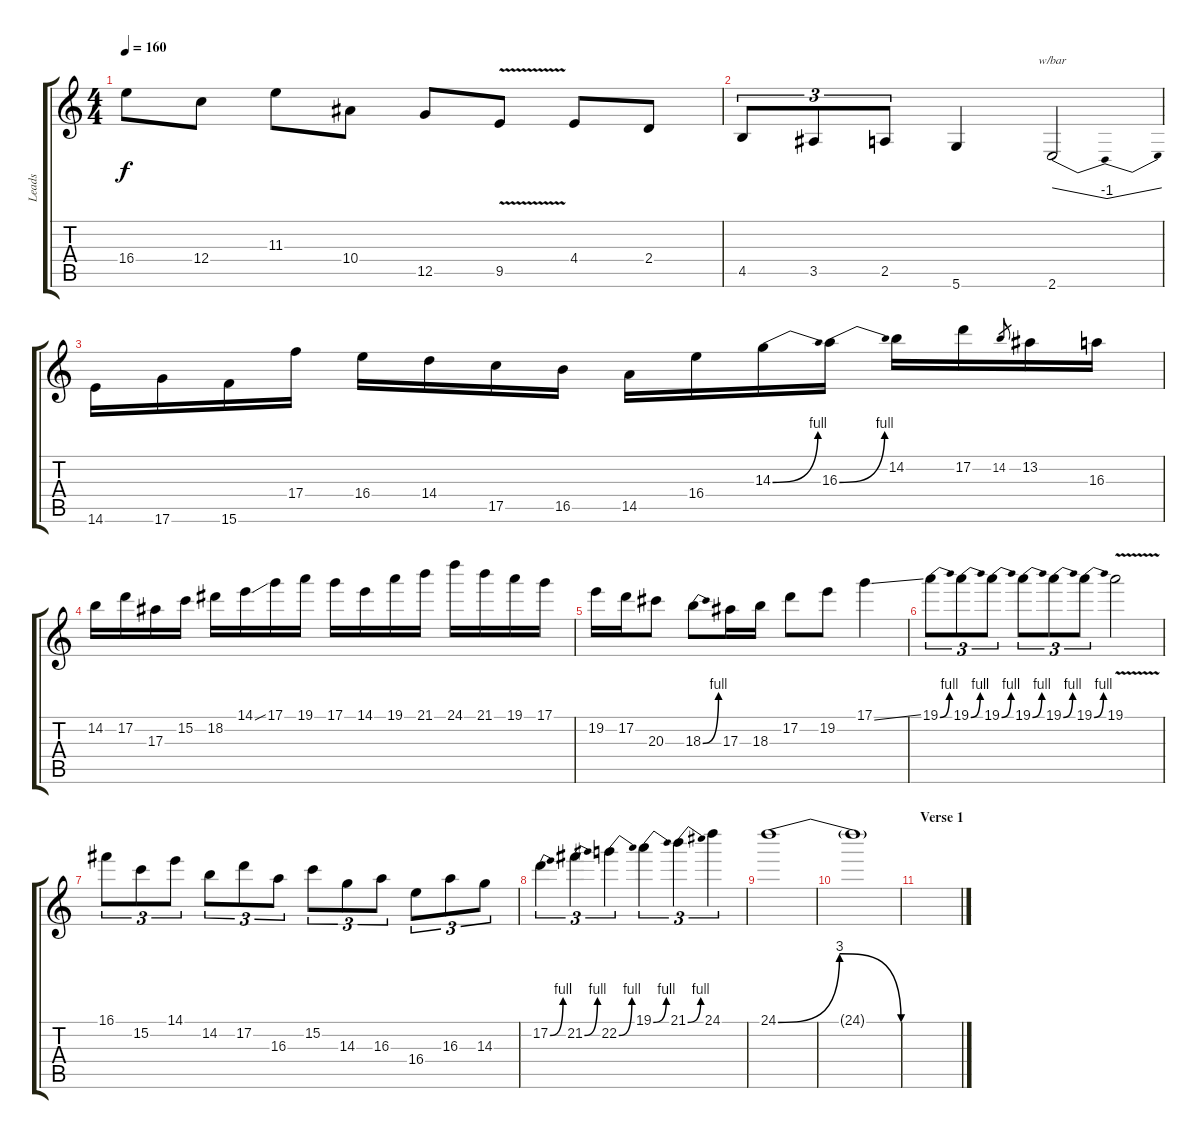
\track ("Leads" "Leads") {instrument distortionguitar}
\staff {score tabs}
\tuning (D4 A3 F3 C3 G2 D2) {hide}
\ts (4 4)
\tempo 160
\clef g2
\ks c
16.4.8{dy f} 12.4.8 11.3.8 10.4.8 12.5.8 9.5{v}.8 4.4.8 2.4.8 |
4.5.8{tu (3 2)} 3.5.8{tu (3 2)} 2.5.8{tu (3 2)} 5.6.4 2.6.2{tbe (dip default 0 0 30 -4 60 0)} |
14.6.16 17.6.16 15.6.16 17.4.16 16.4.16 14.4.16 17.5.16 16.5.16 14.5.16 16.4.16 14.3{be (bend 0 0 60 4)}.16 16.3{be (bend 0 0 60 4)}.16 14.2.16 17.2.16 14.2.8{gr} 13.2.16 16.3.16 |
14.2.16 17.2.16 17.3.16 15.2.16 18.2.16 14.1{ss}.16 17.1.16 19.1.16 17.1.16 14.1.16 19.1.16 21.1.16 24.1.16 21.1.16 19.1.16 17.1.16 |
19.2.16 17.2.16 20.3.8 18.3{be (bend 0 0 60 4)}.8 17.3.16 18.3.16 17.2.8 19.2.8 17.1{ss}.4 |
19.1{be (bend 0 0 60 4)}.8{tu (3 2)} 19.1{be (bend 0 0 60 4)}.8{tu (3 2)} 19.1{be (bend 0 0 60 4)}.8{tu (3 2)} 19.1{be (bend 0 0 60 4)}.8{tu (3 2)} 19.1{be (bend 0 0 60 4)}.8{tu (3 2)} 19.1{be (bend 0 0 60 4)}.8{tu (3 2)} 19.1{v}.2 |
16.1.8{tu (3 2)} 15.2.8{tu (3 2)} 14.1.8{tu (3 2)} 14.2.8{tu (3 2)} 17.2.8{tu (3 2)} 16.3.8{tu (3 2)} 15.2.8{tu (3 2)} 14.3.8{tu (3 2)} 16.3.8{tu (3 2)} 16.4.8{tu (3 2)} 16.3.8{tu (3 2)} 14.3.8{tu (3 2)} |
17.2{be (bend 0 0 60 4)}.4{tu (3 2)} 21.2{be (bend 0 0 60 4)}.4{tu (3 2)} 22.2{be (bend 0 0 60 4)}.4{tu (3 2)} 19.1{be (bend 0 0 60 4)}.4{tu (3 2)} 21.1{be (bend 0 0 60 4)}.4{tu (3 2)} 24.1.4{tu (3 2)} |
24.1{be (bendrelease 0 0 30 12 30 12 60 0)}.1 |
24.1{t}.1 |
\section ("" "Verse 1")
